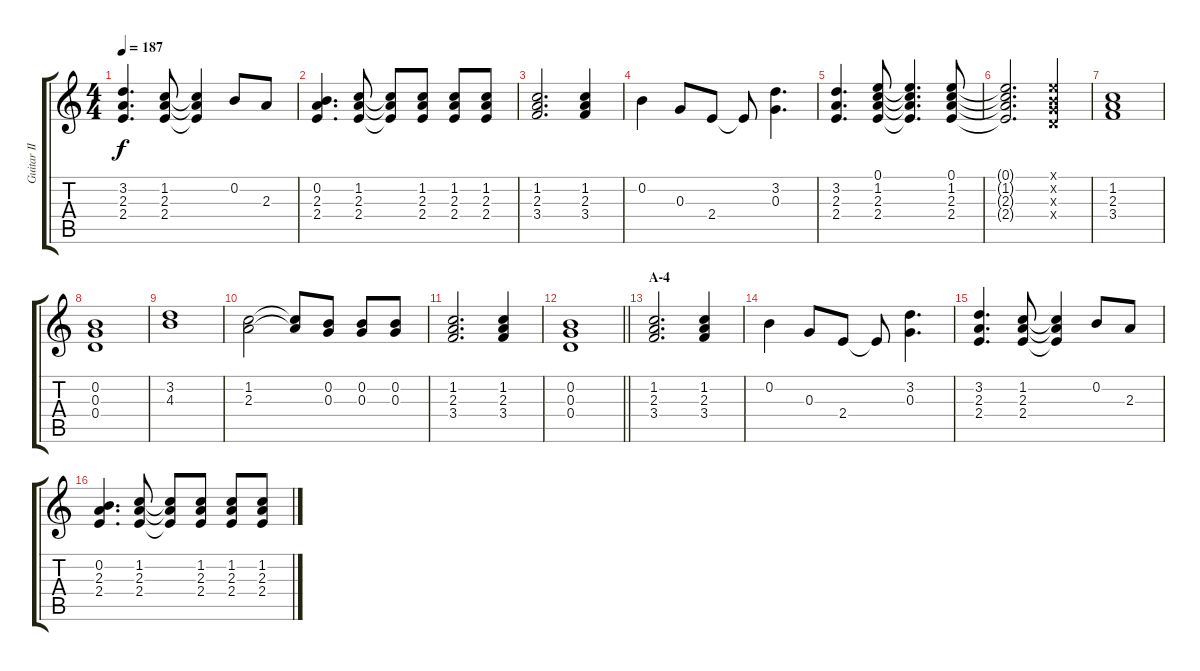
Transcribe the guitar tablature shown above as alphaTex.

\track ("Guitar II" "Guitar II") {instrument overdrivenguitar}
\staff {score tabs}
\tuning (E4 B3 G3 D3 A2 E2) {hide}
\ts (4 4)
\tempo 187
\clef g2
\ks c
(3.2 2.3 2.4).4{d dy f} (1.2 2.3 2.4).8 (1.2{t} 2.3{t} 2.4{t}).4 0.2.8 2.3.8 |
(0.2 2.3 2.4).4{d} (1.2 2.3 2.4).8 (1.2{t} 2.3{t} 2.4{t}).8 (1.2 2.3 2.4).8 (1.2 2.3 2.4).8 (1.2 2.3 2.4).8 |
(1.2 2.3 3.4).2{d} (1.2 2.3 3.4).4 |
0.2.4 0.3.8 2.4.8 2.4{t}.8 (3.2 0.3).4{d} |
(3.2 2.3 2.4).4{d} (0.1 1.2 2.3 2.4).8 (0.1{t} 1.2{t} 2.3{t} 2.4{t}).4{d} (0.1 1.2 2.3 2.4).8 |
(0.1{t} 1.2{t} 2.3{t} 2.4{t}).2{d} (0.1{x} 0.2{x} 0.3{x} 0.4{x}).4 |
(1.2 2.3 3.4).1 |
(0.2 0.3 0.4).1 |
(3.2 4.3).1 |
(1.2 2.3).2 (1.2{t} 2.3{t}).8 (0.2 0.3).8 (0.2 0.3).8 (0.2 0.3).8 |
(1.2 2.3 3.4).2{d} (1.2 2.3 3.4).4 |
\barLineRight lightlight
(0.2 0.3 0.4).1 |
\section ("" "A-4")
(1.2 2.3 3.4).2{d} (1.2 2.3 3.4).4 |
0.2.4 0.3.8 2.4.8 2.4{t}.8 (3.2 0.3).4{d} |
(3.2 2.3 2.4).4{d} (1.2 2.3 2.4).8 (1.2{t} 2.3{t} 2.4{t}).4 0.2.8 2.3.8 |
(0.2 2.3 2.4).4{d} (1.2 2.3 2.4).8 (1.2{t} 2.3{t} 2.4{t}).8 (1.2 2.3 2.4).8 (1.2 2.3 2.4).8 (1.2 2.3 2.4).8
